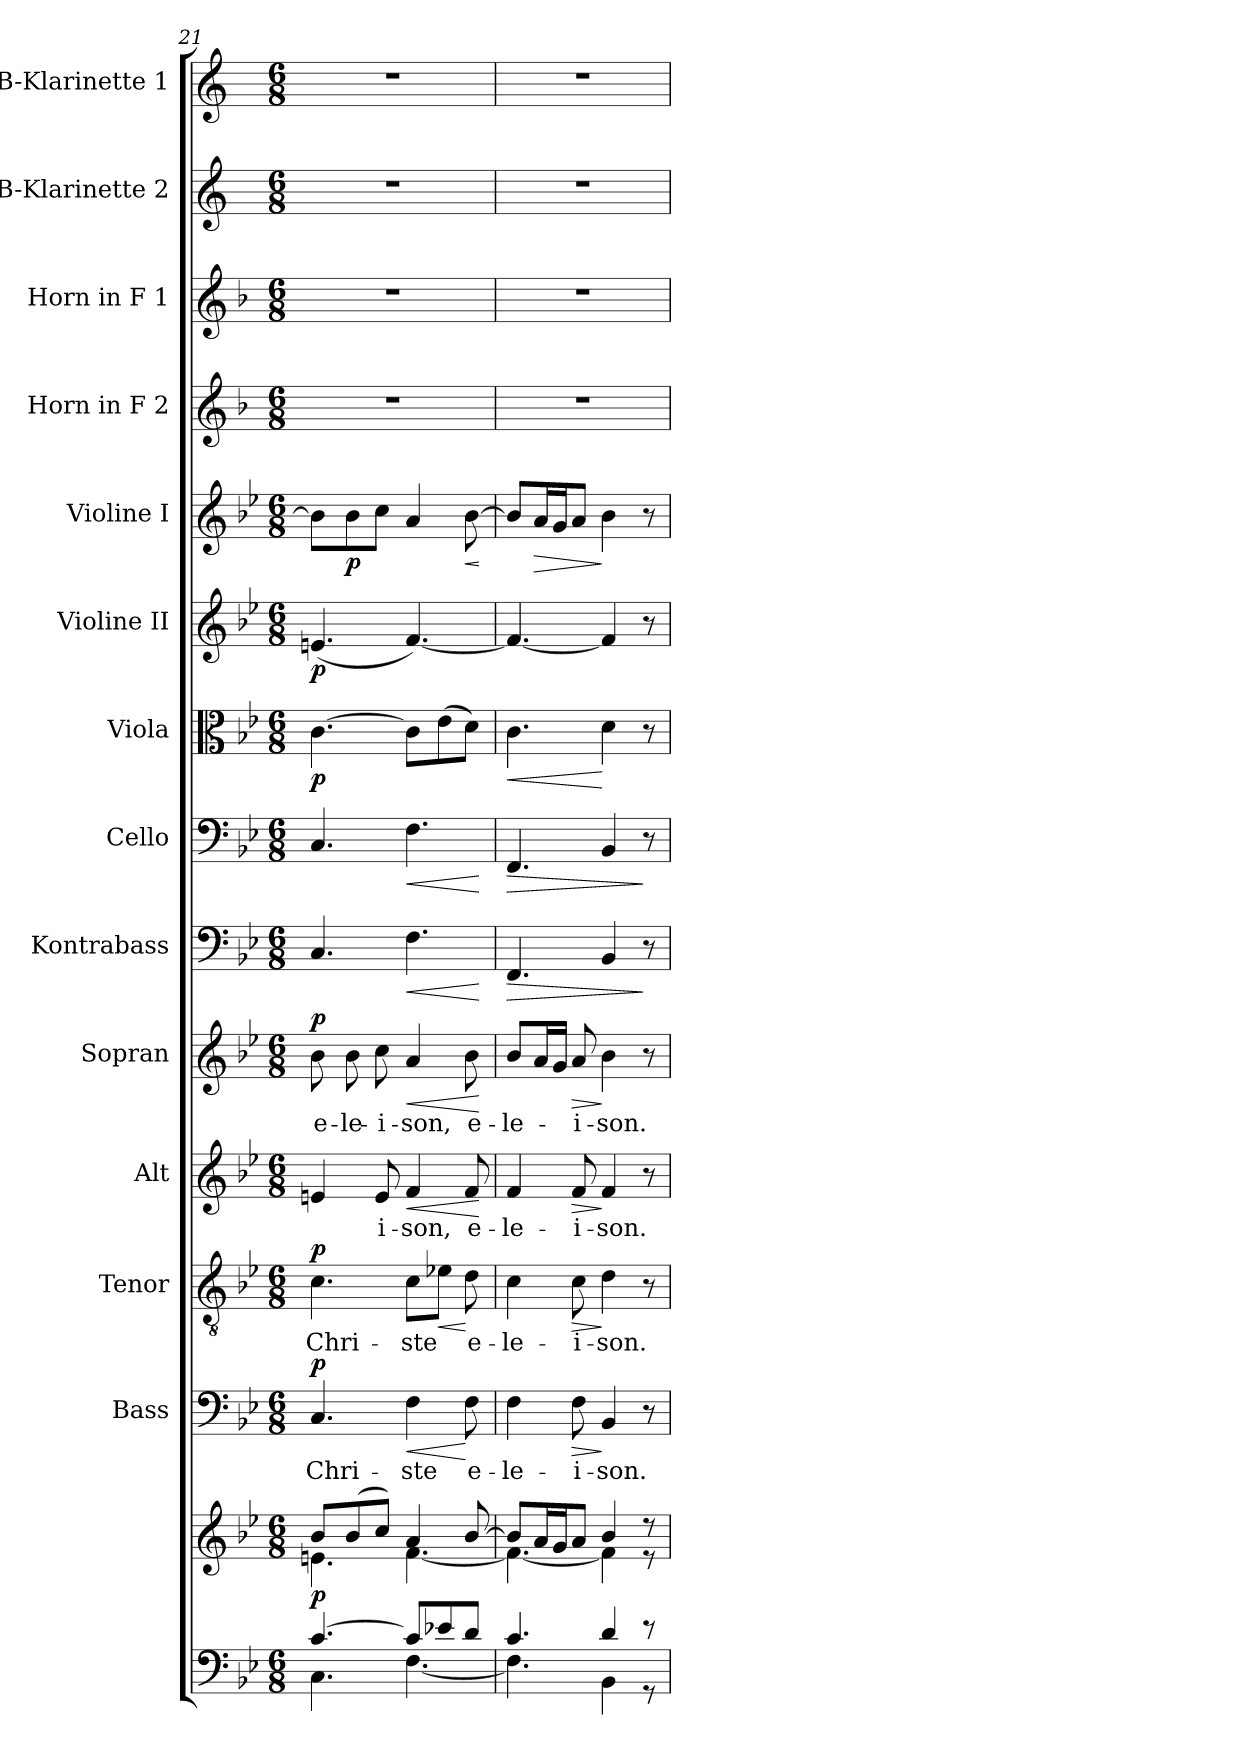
**kern	**kern	**dynam	**kern	**text	**dynam	**kern	**text	**dynam	**kern	**text	**dynam	**kern	**text	**dynam	**kern	**dynam	**kern	**dynam	**kern	**dynam	**kern	**dynam	**kern	**dynam	**kern	**kern	**kern	**kern
*part14	*part14	*part14	*part13	*part13	*part13	*part12	*part12	*part12	*part11	*part11	*part11	*part10	*part10	*part10	*part9	*part9	*part8	*part8	*part7	*part7	*part6	*part6	*part5	*part5	*part4	*part3	*part2	*part1
*staff15	*staff14	*staff14/15	*staff13	*staff13	*staff13	*staff12	*staff12	*staff12	*staff11	*staff11	*staff11	*staff10	*staff10	*staff10	*staff9	*staff9	*staff8	*staff8	*staff7	*staff7	*staff6	*staff6	*staff5	*staff5	*staff4	*staff3	*staff2	*staff1
*	*	*	*I"Bass	*	*	*I"Tenor	*	*	*I"Alt	*	*	*I"Sopran	*	*	*I"Kontrabass	*	*I"Cello	*	*I"Viola	*	*I"Violine II	*	*I"Violine I	*	*I"Horn in F 2	*I"Horn in F 1	*I"B-Klarinette 2	*I"B-Klarinette 1
*	*	*	*I'B.	*	*	*I'T.	*	*	*I'A.	*	*	*I'S.	*	*	*I'Kb.	*	*	*	*I'Vla.	*	*I'Vl. II	*	*I'Vl. I	*	*	*	*I'B Kl. 2	*I'B Kl. 1
*clefF4	*clefG2	*	*clefF4	*	*	*clefGv2	*	*	*clefG2	*	*	*clefG2	*	*	*clefF4	*	*clefF4	*	*clefC3	*	*clefG2	*	*clefG2	*	*clefG2	*clefG2	*clefG2	*clefG2
*	*	*	*	*	*	*	*	*	*	*	*	*	*	*	*ITrd7c12	*	*	*	*	*	*	*	*	*	*ITrd4c7	*ITrd4c7	*ITrd1c2	*ITrd1c2
*k[b-e-]	*k[b-e-]	*	*k[b-e-]	*	*	*k[b-e-]	*	*	*k[b-e-]	*	*	*k[b-e-]	*	*	*k[b-e-]	*	*k[b-e-]	*	*k[b-e-]	*	*k[b-e-]	*	*k[b-e-]	*	*k[b-e-]	*k[b-e-]	*k[b-e-]	*k[b-e-]
*B-:	*B-:	*	*B-:	*	*	*B-:	*	*	*B-:	*	*	*B-:	*	*	*B-:	*	*B-:	*	*B-:	*	*B-:	*	*B-:	*	*B-:	*B-:	*B-:	*B-:
*M6/8	*M6/8	*	*M6/8	*	*	*M6/8	*	*	*M6/8	*	*	*M6/8	*	*	*M6/8	*	*M6/8	*	*M6/8	*	*M6/8	*	*M6/8	*	*M6/8	*M6/8	*M6/8	*M6/8
=21	=21	=21	=21	=21	=21	=21	=21	=21	=21	=21	=21	=21	=21	=21	=21	=21	=21	=21	=21	=21	=21	=21	=21	=21	=21	=21	=21	=21
*^	*^	*	*	*	*	*	*	*	*	*	*	*	*	*	*	*	*	*	*	*	*	*	*	*	*	*	*	*
!	!	!	!	!LO:DY:b	!	!LO:LY:b	!LO:DY:a	!	!LO:LY:b	!LO:DY:a	!	!	!	!	!LO:LY:b	!LO:DY:a	!	!	!	!	!	!LO:DY:b	!	!LO:DY:b	!	!	!	!	!	!
[>4.c/	4.C\	8b-/L	4.en\	p	4.C/	Chri-	p	4.c\	Chri-	p	4en/	.	.	8b-\	e-	p	4.CC/	.	4.C/	.	[4.c\	p	(<4.en/	p	8b-\L]	.	2.r	2.r	2.r	2.r
!	!	!	!	!	!	!	!	!	!	!	!	!	!	!	!LO:LY:b	!	!	!	!	!	!	!	!	!	!	!LO:DY:b	!	!	!	!
.	.	(>8b-/	.	.	.	.	.	.	.	.	.	.	.	8b-\	-le-	.	.	.	.	.	.	.	.	.	8b-\	p	.	.	.	.
!	!	!	!	!	!	!	!	!	!	!	!	!LO:LY:b	!	!	!LO:LY:b	!	!	!	!	!	!	!	!	!	!	!	!	!	!	!
.	.	8cc/J)	.	.	.	.	.	.	.	.	8e/	-i-	.	8cc\	-i-	.	.	.	.	.	.	.	.	.	8cc\J	.	.	.	.	.
!	!	!	!	!	!	!LO:LY:b	!LO:HP:b	!	!LO:LY:b	!	!	!LO:LY:b	!LO:HP:b	!	!LO:LY:b	!LO:HP:b	!	!LO:HP:b	!	!LO:HP:b	!	!	!	!	!	!	!	!	!	!
8c/L]	[<4.F\	4a/	[<4.f\	.	4F\	-ste	<	8c\L	-ste	.	4f/	-son,	<	4a/	-son,	<	4.FF\	<	4.F\	<	8c\L]	.	[4.f/)	.	4a/	.	.	.	.	.
!	!	!	!	!	!	!	!	!	!	!LO:HP:b	!	!	!	!	!	!	!	!	!	!	!	!	!	!	!	!	!	!	!	!
8e-X/	.	.	.	.	.	.	.	8e-X\J	.	<	.	.	.	.	.	.	.	.	.	.	(>8e-\	.	.	.	.	.	.	.	.	.
!	!	!	!	!	!	!LO:LY:b	!	!	!LO:LY:b	!	!	!LO:LY:b	!	!	!LO:LY:b	!	!	!	!	!	!	!	!	!	!	!LO:HP:b	!	!	!	!
8d/J	.	[>8b-/	.	.	8F\	e-	[	8d\	e-	[	8f/	e-	.	8b-\	e-	.	.	.	.	.	8d\J)	.	.	.	[8b-\	<	.	.	.	.
*v	*v	*	*	*	*	*	*	*	*	*	*	*	*	*	*	*	*	*	*	*	*	*	*	*	*	*	*	*	*	*
*	*v	*v	*	*	*	*	*	*	*	*	*	*	*	*	*	*	*	*	*	*	*	*	*	*	*	*	*	*	*
.	.	.	.	.	.	.	.	.	.	.	[	.	.	[	.	[	.	[	.	.	.	.	.	[	.	.	.	.
=22	=22	=22	=22	=22	=22	=22	=22	=22	=22	=22	=22	=22	=22	=22	=22	=22	=22	=22	=22	=22	=22	=22	=22	=22	=22	=22	=22	=22
*^	*^	*	*	*	*	*	*	*	*	*	*	*	*	*	*	*	*	*	*	*	*	*	*	*	*	*	*	*
!	!	!	!	!	!	!LO:LY:b	!	!	!LO:LY:b	!	!	!LO:LY:b	!	!	!LO:LY:b	!	!	!LO:HP:b	!	!LO:HP:b	!	!LO:HP:b	!	!	!	!	!	!	!	!
!	!	!	!	!	!	!	!	!	!	!	!	!	!	!	!	!	!	!	!	!	!	!LO:HP:n=1:b	!	!	!	!	!	!	!	!
4.c/	4.F\]	8b-/L]	4.f\_	.	4F\	-le-	.	4c\	-le-	.	4f/	-le-	.	8b-/L	-le-	.	4.FFF/	>	4.FF/	>	4.c\	< >	4.f/_	.	8b-/L]	.	2.r	2.r	2.r	2.r
!	!	!	!	!	!	!	!	!	!	!	!	!	!	!	!	!	!	!	!	!	!	!	!	!	!	!LO:HP:b	!	!	!	!
.	.	16a/L	.	.	.	.	.	.	.	.	.	.	.	16a/L	.	.	.	.	.	.	.	.	.	.	16a/L	>	.	.	.	.
.	.	16g/J	.	.	.	.	.	.	.	.	.	.	.	16g/JJ	.	.	.	.	.	.	.	.	.	.	16g/J	.	.	.	.	.
!	!	!	!	!	!	!LO:LY:b	!LO:HP:b	!	!LO:LY:b	!LO:HP:b	!	!LO:LY:b	!LO:HP:b	!	!LO:LY:b	!LO:HP:b	!	!	!	!	!	!	!	!	!	!	!	!	!	!
.	.	8a/J	.	.	8F\	-i-	>	8c\	-i-	>	8f/	-i-	>	8a/	-i-	>	.	.	.	.	.	.	.	.	8a/J	.	.	.	.	.
!	!	!	!	!	!	!LO:LY:b	!	!	!LO:LY:b	!	!	!LO:LY:b	!	!	!LO:LY:b	!	!	!	!	!	!	!	!	!	!	!	!	!	!	!
4d/	4BB-\	4b-/	4f\]	.	4BB-/	-son.	]	4d\	-son.	]	4f/	-son.	]	4b-\	-son.	]	4BBB-/	.	4BB-/	.	4d\	[	4f/]	.	4b-\	]	.	.	.	.
8r	8r	8r	8r	.	8r	.	.	8r	.	.	8r	.	.	8r	.	.	8r	]	8r	]	8r	]	8r	.	8r	.	.	.	.	.
*v	*v	*	*	*	*	*	*	*	*	*	*	*	*	*	*	*	*	*	*	*	*	*	*	*	*	*	*	*	*	*
*	*v	*v	*	*	*	*	*	*	*	*	*	*	*	*	*	*	*	*	*	*	*	*	*	*	*	*	*	*	*
=	=	=	=	=	=	=	=	=	=	=	=	=	=	=	=	=	=	=	=	=	=	=	=	=	=	=	=	=
*-	*-	*-	*-	*-	*-	*-	*-	*-	*-	*-	*-	*-	*-	*-	*-	*-	*-	*-	*-	*-	*-	*-	*-	*-	*-	*-	*-	*-
